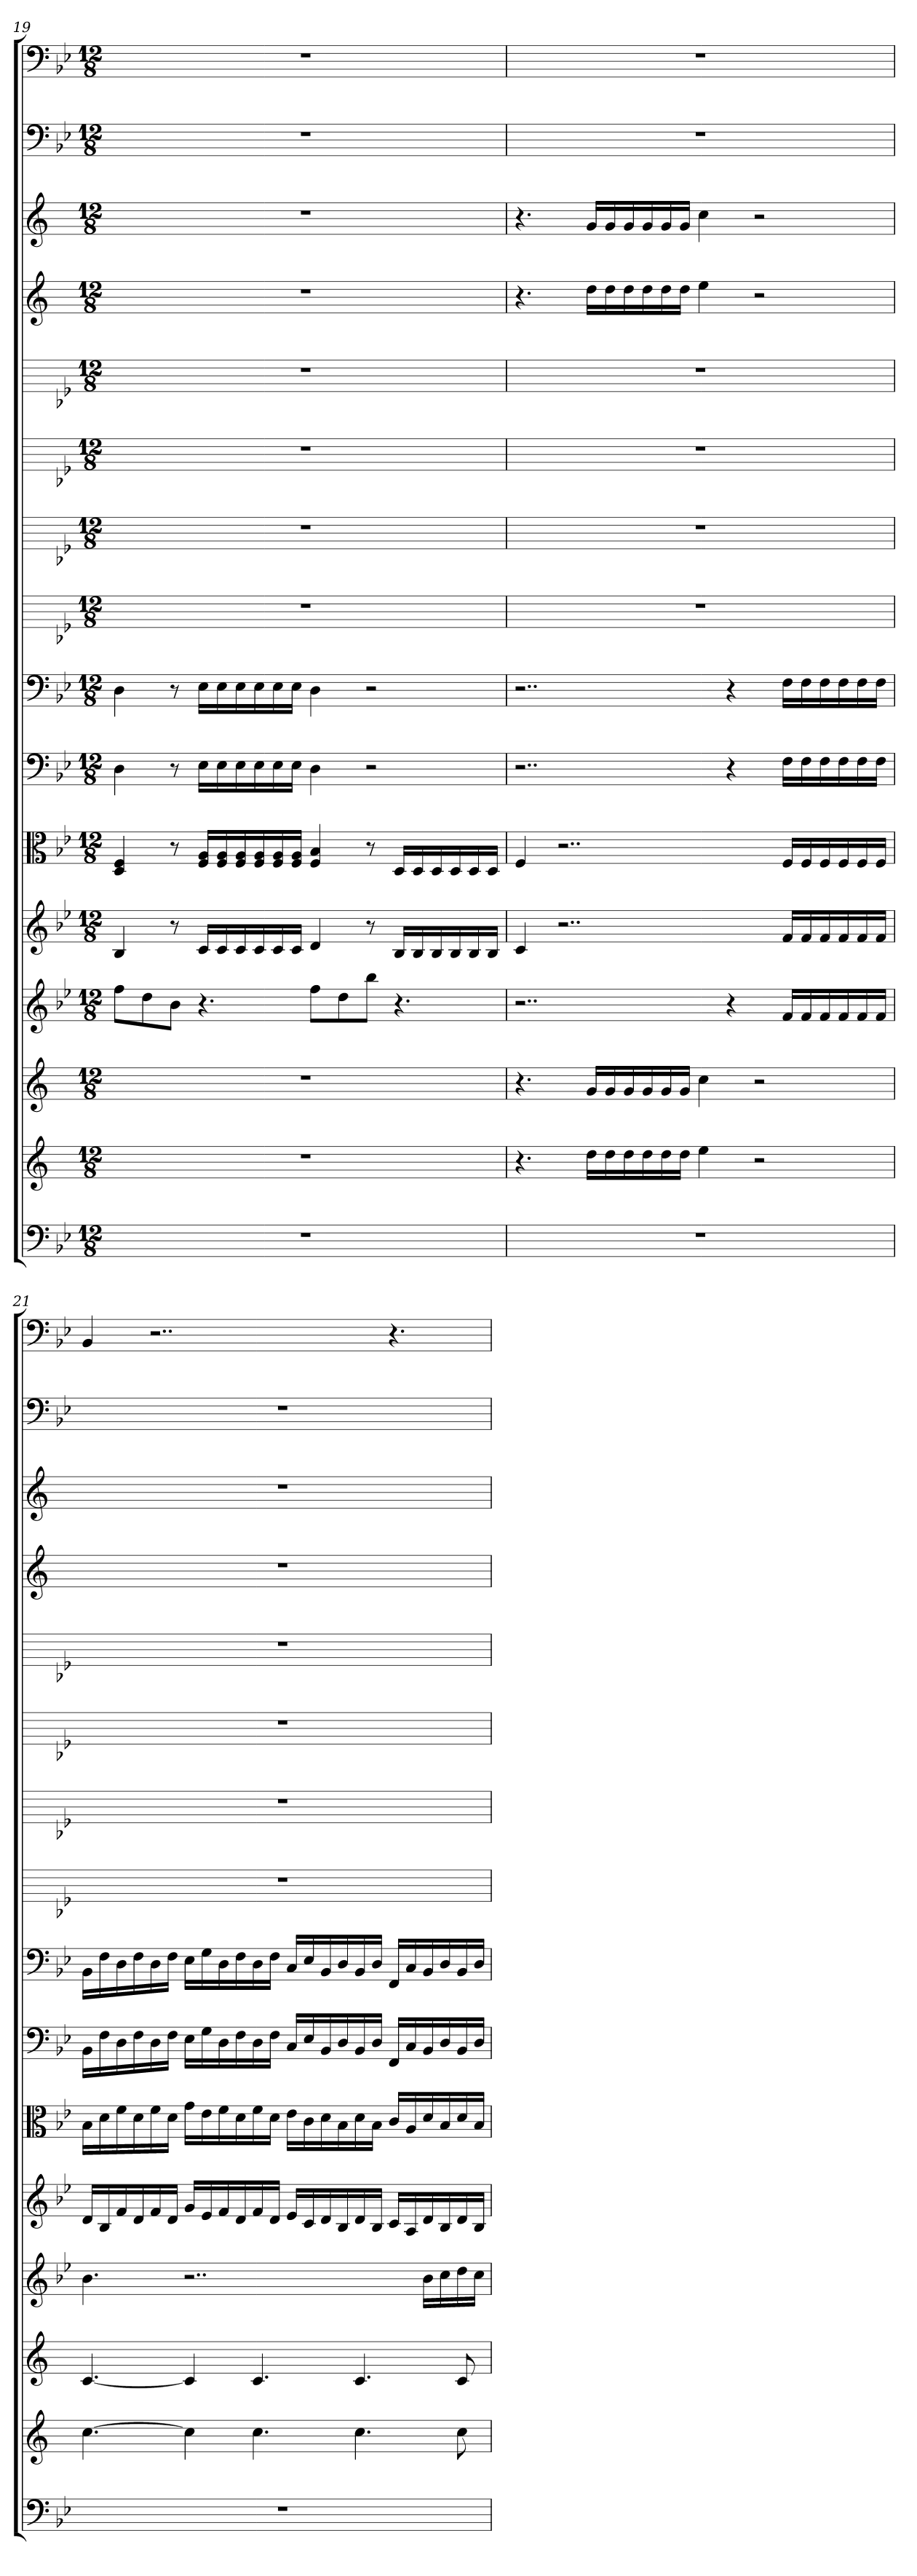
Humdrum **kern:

**kern	**kern	**kern	**kern	**kern	**kern	**kern	**kern	**kern	**kern	**kern	**kern	**kern	**kern	**kern	**kern
*part16	*part15	*part14	*part13	*part12	*part11	*part10	*part9	*part8	*part7	*part6	*part5	*part4	*part3	*part2	*part1
*staff16	*staff15	*staff14	*staff13	*staff12	*staff11	*staff10	*staff9	*staff8	*staff7	*staff6	*staff5	*staff4	*staff3	*staff2	*staff1
*clefF4	*	*	*	*	*clefC3	*clefF4	*clefF4	*	*	*	*	*	*	*clefF4	*clefF4
*k[b-e-]	*k[]	*k[]	*k[b-e-]	*k[b-e-]	*k[b-e-]	*k[b-e-]	*k[b-e-]	*k[b-e-]	*k[b-e-]	*k[b-e-]	*k[b-e-]	*k[]	*k[]	*k[b-e-]	*k[b-e-]
*B-:	*	*	*B-:	*B-:	*B-:	*B-:	*B-:	*B-:	*B-:	*B-:	*B-:	*	*	*B-:	*B-:
*M12/8	*M12/8	*M12/8	*M12/8	*M12/8	*M12/8	*M12/8	*M12/8	*M12/8	*M12/8	*M12/8	*M12/8	*M12/8	*M12/8	*M12/8	*M12/8
=19	=19	=19	=19	=19	=19	=19	=19	=19	=19	=19	=19	=19	=19	=19	=19
1.r	1.r	1.r	8ffL	4B-	4D 4F	4D	4D	1.r	1.r	1.r	1.r	1.r	1.r	1.r	1.r
.	.	.	8dd	.	.	.	.	.	.	.	.	.	.	.	.
.	.	.	8b-J	8r	8r	8r	8r	.	.	.	.	.	.	.	.
.	.	.	4.r	16cLL	16F/ 16A/LL	16E-\LL	16E-\LL	.	.	.	.	.	.	.	.
.	.	.	.	16c	16F/ 16A/	16E-\	16E-\	.	.	.	.	.	.	.	.
.	.	.	.	16c	16F/ 16A/	16E-\	16E-\	.	.	.	.	.	.	.	.
.	.	.	.	16c	16F/ 16A/	16E-\	16E-\	.	.	.	.	.	.	.	.
.	.	.	.	16c	16F/ 16A/	16E-\	16E-\	.	.	.	.	.	.	.	.
.	.	.	.	16cJJ	16F/ 16A/JJ	16E-\JJ	16E-\JJ	.	.	.	.	.	.	.	.
.	.	.	8ffL	4d	4F 4B-	4D	4D	.	.	.	.	.	.	.	.
.	.	.	8dd	.	.	.	.	.	.	.	.	.	.	.	.
.	.	.	8bb-J	8r	8r	2r	2r	.	.	.	.	.	.	.	.
.	.	.	4.r	16B-LL	16D/LL	.	.	.	.	.	.	.	.	.	.
.	.	.	.	16B-	16D/	.	.	.	.	.	.	.	.	.	.
.	.	.	.	16B-	16D/	.	.	.	.	.	.	.	.	.	.
.	.	.	.	16B-	16D/	.	.	.	.	.	.	.	.	.	.
.	.	.	.	16B-	16D/	.	.	.	.	.	.	.	.	.	.
.	.	.	.	16B-JJ	16D/JJ	.	.	.	.	.	.	.	.	.	.
=20	=20	=20	=20	=20	=20	=20	=20	=20	=20	=20	=20	=20	=20	=20	=20
1.r	4.r	4.r	2..r	4c	4F	2..r	2..r	1.r	1.r	1.r	1.r	4.r	4.r	1.r	1.r
.	.	.	.	2..r	2..r	.	.	.	.	.	.	.	.	.	.
.	16ddLL	16gLL	.	.	.	.	.	.	.	.	.	16ddLL	16gLL	.	.
.	16dd	16g	.	.	.	.	.	.	.	.	.	16dd	16g	.	.
.	16dd	16g	.	.	.	.	.	.	.	.	.	16dd	16g	.	.
.	16dd	16g	.	.	.	.	.	.	.	.	.	16dd	16g	.	.
.	16dd	16g	.	.	.	.	.	.	.	.	.	16dd	16g	.	.
.	16ddJJ	16gJJ	.	.	.	.	.	.	.	.	.	16ddJJ	16gJJ	.	.
.	4ee	4cc	.	.	.	.	.	.	.	.	.	4ee	4cc	.	.
.	.	.	4r	.	.	4r	4r	.	.	.	.	.	.	.	.
.	2r	2r	.	.	.	.	.	.	.	.	.	2r	2r	.	.
.	.	.	16fLL	16fLL	16F/LL	16F\LL	16F\LL	.	.	.	.	.	.	.	.
.	.	.	16f	16f	16F/	16F\	16F\	.	.	.	.	.	.	.	.
.	.	.	16f	16f	16F/	16F\	16F\	.	.	.	.	.	.	.	.
.	.	.	16f	16f	16F/	16F\	16F\	.	.	.	.	.	.	.	.
.	.	.	16f	16f	16F/	16F\	16F\	.	.	.	.	.	.	.	.
.	.	.	16fJJ	16fJJ	16F/JJ	16F\JJ	16F\JJ	.	.	.	.	.	.	.	.
=21	=21	=21	=21	=21	=21	=21	=21	=21	=21	=21	=21	=21	=21	=21	=21
1.r	[4.cc	[4.c	4.b-	16dLL	16B-\LL	16BB-\LL	16BB-\LL	1.r	1.r	1.r	1.r	1.r	1.r	1.r	4BB-
.	.	.	.	16B-	16d\	16F\	16F\	.	.	.	.	.	.	.	.
.	.	.	.	16f	16f\	16D\	16D\	.	.	.	.	.	.	.	.
.	.	.	.	16d	16d\	16F\	16F\	.	.	.	.	.	.	.	.
.	.	.	.	16f	16f\	16D\	16D\	.	.	.	.	.	.	.	2..r
.	.	.	.	16dJJ	16d\JJ	16F\JJ	16F\JJ	.	.	.	.	.	.	.	.
.	4cc]	4c]	2..r	16gLL	16g\LL	16E-\LL	16E-\LL	.	.	.	.	.	.	.	.
.	.	.	.	16e-	16e-\	16G\	16G\	.	.	.	.	.	.	.	.
.	.	.	.	16f	16f\	16D\	16D\	.	.	.	.	.	.	.	.
.	.	.	.	16d	16d\	16F\	16F\	.	.	.	.	.	.	.	.
.	4.cc	4.c	.	16f	16f\	16D\	16D\	.	.	.	.	.	.	.	.
.	.	.	.	16dJJ	16d\JJ	16F\JJ	16F\JJ	.	.	.	.	.	.	.	.
.	.	.	.	16e-LL	16e-\LL	16C/LL	16C/LL	.	.	.	.	.	.	.	.
.	.	.	.	16c	16c\	16E-/	16E-/	.	.	.	.	.	.	.	.
.	.	.	.	16d	16d\	16BB-/	16BB-/	.	.	.	.	.	.	.	.
.	.	.	.	16B-	16B-\	16D/	16D/	.	.	.	.	.	.	.	.
.	4.cc	4.c	.	16d	16d\	16BB-/	16BB-/	.	.	.	.	.	.	.	.
.	.	.	.	16B-JJ	16B-\JJ	16D/JJ	16D/JJ	.	.	.	.	.	.	.	.
.	.	.	.	16cLL	16c/LL	16FF/LL	16FF/LL	.	.	.	.	.	.	.	4.r
.	.	.	.	16A	16A/	16C/	16C/	.	.	.	.	.	.	.	.
.	.	.	16b-LL	16d	16d/	16BB-/	16BB-/	.	.	.	.	.	.	.	.
.	.	.	16cc	16B-	16B-/	16D/	16D/	.	.	.	.	.	.	.	.
.	8cc	8c	16dd	16d	16d/	16BB-/	16BB-/	.	.	.	.	.	.	.	.
.	.	.	16ccJJ	16B-JJ	16B-/JJ	16D/JJ	16D/JJ	.	.	.	.	.	.	.	.
=	=	=	=	=	=	=	=	=	=	=	=	=	=	=	=
*-	*-	*-	*-	*-	*-	*-	*-	*-	*-	*-	*-	*-	*-	*-	*-
